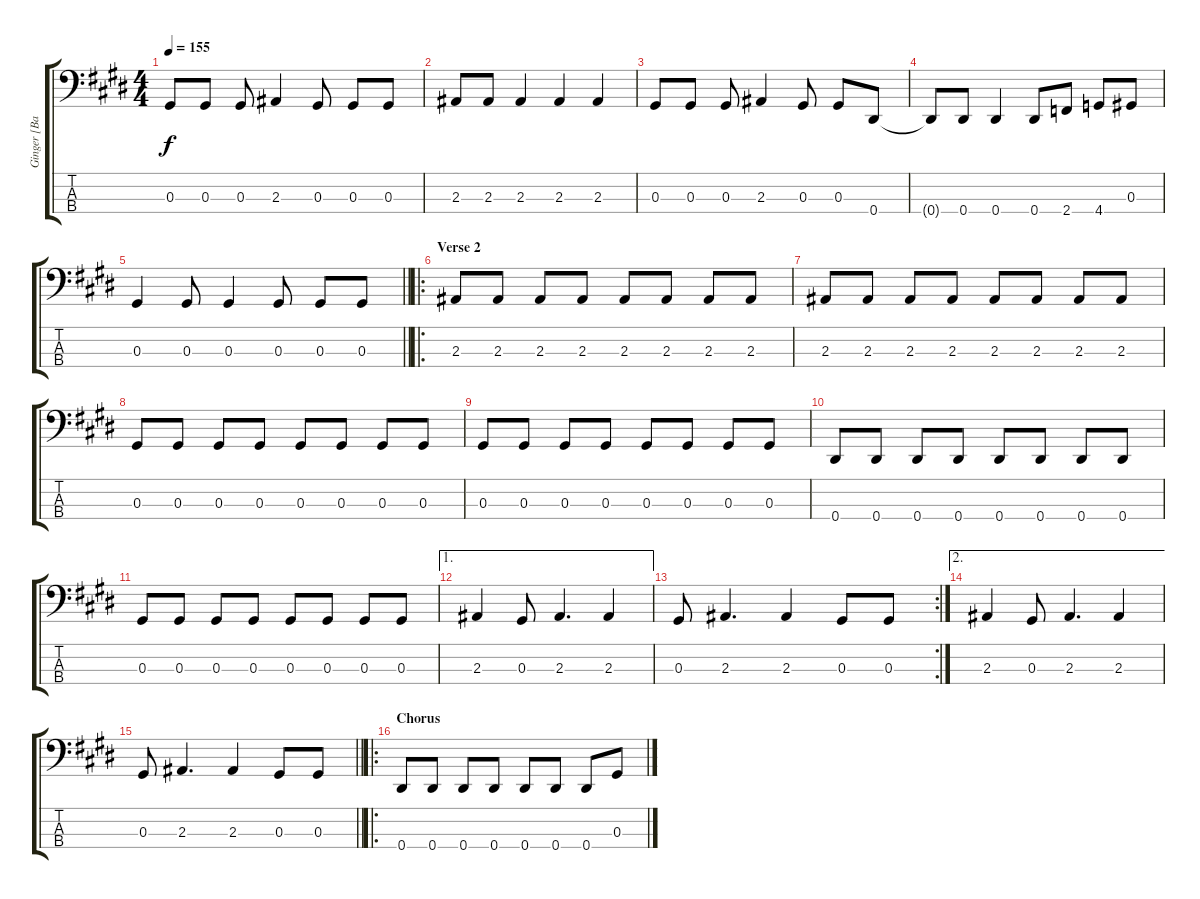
\track ("Ginger [Bass]" "Ginger [Ba") {instrument electricbassfinger}
\staff {score tabs}
\tuning (Gb2 Db2 Ab1 Eb1) {hide}
\ts (4 4)
\tempo 155
\clef f4
\ks e
0.3.8{dy f} 0.3.8 0.3.8 2.3.4 0.3.8 0.3.8 0.3.8 |
2.3.8 2.3.8 2.3.4 2.3.4 2.3.4 |
0.3.8 0.3.8 0.3.8 2.3.4 0.3.8 0.3.8 0.4.8 |
0.4{t}.8 0.4.8 0.4.4 0.4.8 2.4.8 4.4.8 0.3.8 |
\barLineRight lightlight
0.3.4 0.3.8 0.3.4 0.3.8 0.3.8 0.3.8 |
\ro
\section ("" "Verse 2")
2.3.8 2.3.8 2.3.8 2.3.8 2.3.8 2.3.8 2.3.8 2.3.8 |
2.3.8 2.3.8 2.3.8 2.3.8 2.3.8 2.3.8 2.3.8 2.3.8 |
0.3.8 0.3.8 0.3.8 0.3.8 0.3.8 0.3.8 0.3.8 0.3.8 |
0.3.8 0.3.8 0.3.8 0.3.8 0.3.8 0.3.8 0.3.8 0.3.8 |
0.4.8 0.4.8 0.4.8 0.4.8 0.4.8 0.4.8 0.4.8 0.4.8 |
0.3.8 0.3.8 0.3.8 0.3.8 0.3.8 0.3.8 0.3.8 0.3.8 |
\ae 1
2.3.4 0.3.8 2.3.4{d} 2.3.4 |
\rc 2
0.3.8 2.3.4{d} 2.3.4 0.3.8 0.3.8 |
\ae 2
2.3.4 0.3.8 2.3.4{d} 2.3.4 |
\barLineRight lightlight
0.3.8 2.3.4{d} 2.3.4 0.3.8 0.3.8 |
\ro
\section ("" "Chorus")
0.4.8 0.4.8 0.4.8 0.4.8 0.4.8 0.4.8 0.4.8 0.3.8
